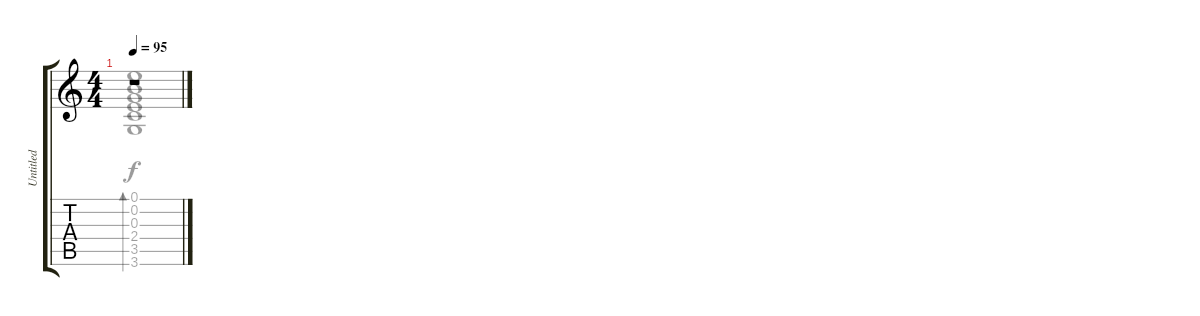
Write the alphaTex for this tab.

\track ("Untitled" "Untitled") {instrument acousticguitarsteel}
\staff {score tabs}
\tuning (E4 B3 G3 D3 A2 E2) {hide}
\voice
\ts (4 4)
\tempo 95
\clef g2
\ks c
r.1{dy f}
\voice
\clef g2
\ottava regular
\simile none
\ks c
(0.1 0.2 0.3 2.4 3.5 3.6).1{bd 30 dy f}
